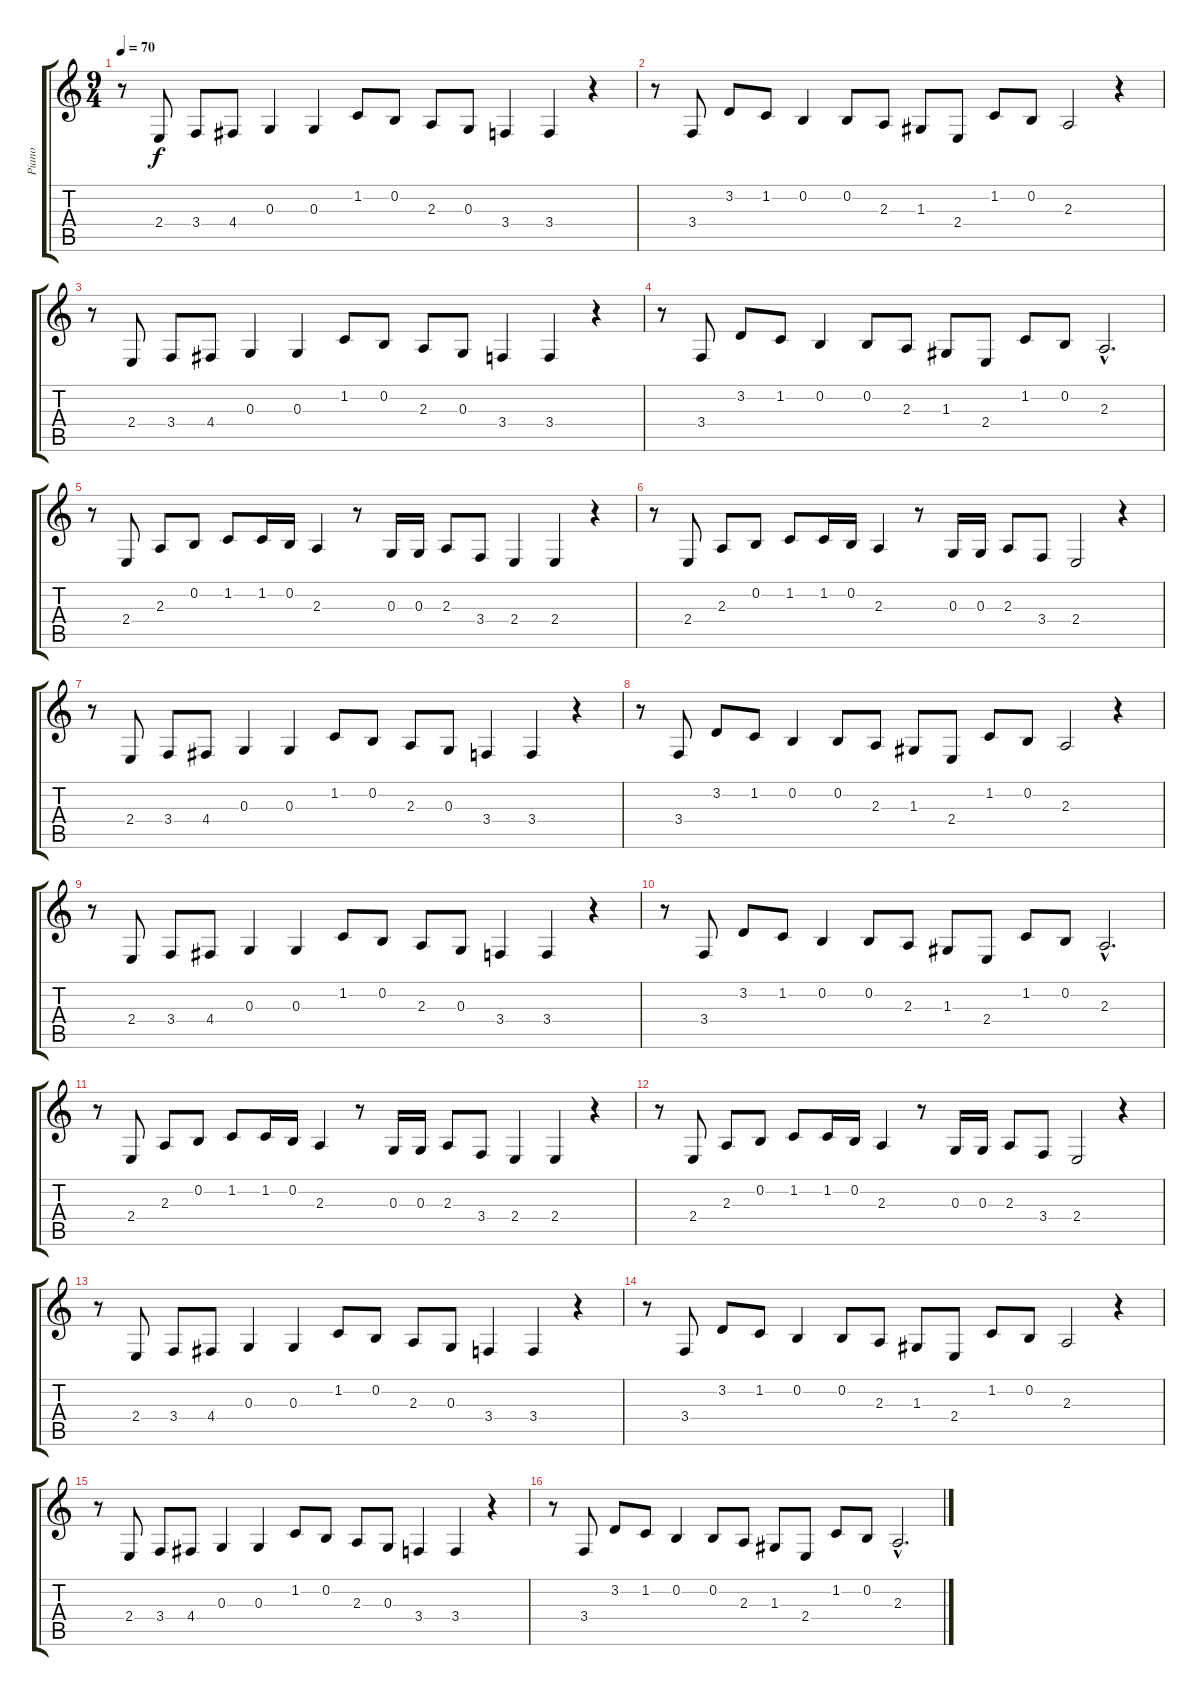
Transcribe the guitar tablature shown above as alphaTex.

\track ("Piano" "Piano") {instrument electricgrandpiano}
\staff {score tabs}
\tuning (E4 B3 G3 D3 A2 E2) {hide}
\ts (9 4)
\tempo 70
\clef g2
\ks c
r.8{dy f} 2.4.8 3.4.8 4.4.8 0.3.4 0.3.4 1.2.8 0.2.8 2.3.8 0.3.8 3.4.4 3.4.4 r.4 |
r.8 3.4.8 3.2.8 1.2.8 0.2.4 0.2.8 2.3.8 1.3.8 2.4.8 1.2.8 0.2.8 2.3.2 r.4 |
r.8 2.4.8 3.4.8 4.4.8 0.3.4 0.3.4 1.2.8 0.2.8 2.3.8 0.3.8 3.4.4 3.4.4 r.4 |
r.8 3.4.8 3.2.8 1.2.8 0.2.4 0.2.8 2.3.8 1.3.8 2.4.8 1.2.8 0.2.8 2.3{hac}.2{d} |
r.8 2.4.8 2.3.8 0.2.8 1.2.8 1.2.16 0.2.16 2.3.4 r.8 0.3.16 0.3.16 2.3.8 3.4.8 2.4.4 2.4.4 r.4 |
r.8 2.4.8 2.3.8 0.2.8 1.2.8 1.2.16 0.2.16 2.3.4 r.8 0.3.16 0.3.16 2.3.8 3.4.8 2.4.2 r.4 |
r.8 2.4.8 3.4.8 4.4.8 0.3.4 0.3.4 1.2.8 0.2.8 2.3.8 0.3.8 3.4.4 3.4.4 r.4 |
r.8 3.4.8 3.2.8 1.2.8 0.2.4 0.2.8 2.3.8 1.3.8 2.4.8 1.2.8 0.2.8 2.3.2 r.4 |
r.8 2.4.8 3.4.8 4.4.8 0.3.4 0.3.4 1.2.8 0.2.8 2.3.8 0.3.8 3.4.4 3.4.4 r.4 |
r.8 3.4.8 3.2.8 1.2.8 0.2.4 0.2.8 2.3.8 1.3.8 2.4.8 1.2.8 0.2.8 2.3{hac}.2{d} |
r.8 2.4.8 2.3.8 0.2.8 1.2.8 1.2.16 0.2.16 2.3.4 r.8 0.3.16 0.3.16 2.3.8 3.4.8 2.4.4 2.4.4 r.4 |
r.8 2.4.8 2.3.8 0.2.8 1.2.8 1.2.16 0.2.16 2.3.4 r.8 0.3.16 0.3.16 2.3.8 3.4.8 2.4.2 r.4 |
r.8 2.4.8 3.4.8 4.4.8 0.3.4 0.3.4 1.2.8 0.2.8 2.3.8 0.3.8 3.4.4 3.4.4 r.4 |
r.8 3.4.8 3.2.8 1.2.8 0.2.4 0.2.8 2.3.8 1.3.8 2.4.8 1.2.8 0.2.8 2.3.2 r.4 |
r.8 2.4.8 3.4.8 4.4.8 0.3.4 0.3.4 1.2.8 0.2.8 2.3.8 0.3.8 3.4.4 3.4.4 r.4 |
r.8 3.4.8 3.2.8 1.2.8 0.2.4 0.2.8 2.3.8 1.3.8 2.4.8 1.2.8 0.2.8 2.3{hac}.2{d}
